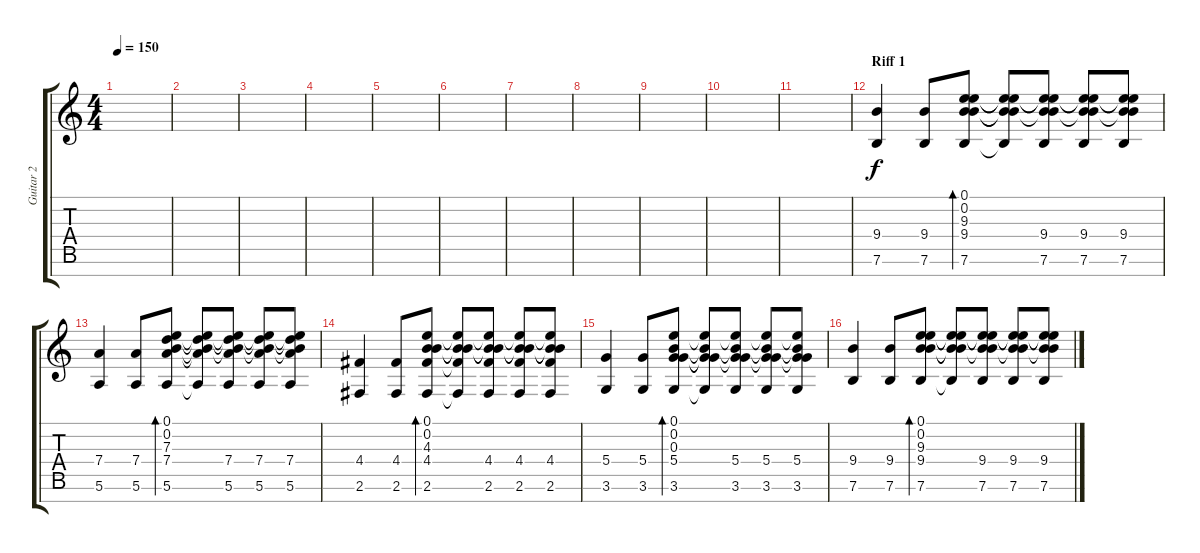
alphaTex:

\track ("Guitar 2" "Guitar 2") {instrument overdrivenguitar}
\staff {score tabs}
\tuning (E4 B3 G3 D3 A2 E2 B1) {hide}
\ts (4 4)
\tempo 150
\clef g2
\ks c
|
|
|
|
|
|
|
|
|
|
|
\section ("" "Riff 1")
(9.4 7.6).4{instrument distortionguitar} (9.4 7.6).8 (0.1 0.2 9.3 9.4 7.6).8{bd 120} (0.1{t} 0.2{t} 9.3{t} 9.4{t} 7.6{t}).8 (0.1{t} 0.2{t} 9.3{t} 9.4 7.6).8 (0.1{t} 0.2{t} 9.3{t} 9.4 7.6).8 (0.1{t} 0.2{t} 9.3{t} 9.4 7.6).8 |
(7.4 5.6).4 (7.4 5.6).8 (0.1 0.2 7.3 7.4 5.6).8{bd 120} (0.1{t} 0.2{t} 7.3{t} 7.4{t} 5.6{t}).8 (0.1{t} 0.2{t} 7.3{t} 7.4 5.6).8 (0.1{t} 0.2{t} 7.3{t} 7.4 5.6).8 (0.1{t} 0.2{t} 7.3{t} 7.4 5.6).8 |
(4.4 2.6).4 (4.4 2.6).8 (0.1 0.2 4.3 4.4 2.6).8{bd 120} (0.1{t} 0.2{t} 4.3{t} 4.4{t} 2.6{t}).8 (0.1{t} 0.2{t} 4.3{t} 4.4 2.6).8 (0.1{t} 0.2{t} 4.3{t} 4.4 2.6).8 (0.1{t} 0.2{t} 4.3{t} 4.4 2.6).8 |
(5.4 3.6).4 (5.4 3.6).8 (0.1 0.2 0.3 5.4 3.6).8{bd 120} (0.1{t} 0.2{t} 0.3{t} 5.4{t} 3.6{t}).8 (0.1{t} 0.2{t} 0.3{t} 5.4 3.6).8 (0.1{t} 0.2{t} 0.3{t} 5.4 3.6).8 (0.1{t} 0.2{t} 0.3{t} 5.4 3.6).8 |
(9.4 7.6).4 (9.4 7.6).8 (0.1 0.2 9.3 9.4 7.6).8{bd 120} (0.1{t} 0.2{t} 9.3{t} 9.4{t} 7.6{t}).8 (0.1{t} 0.2{t} 9.3{t} 9.4 7.6).8 (0.1{t} 0.2{t} 9.3{t} 9.4 7.6).8 (0.1{t} 0.2{t} 9.3{t} 9.4 7.6).8
